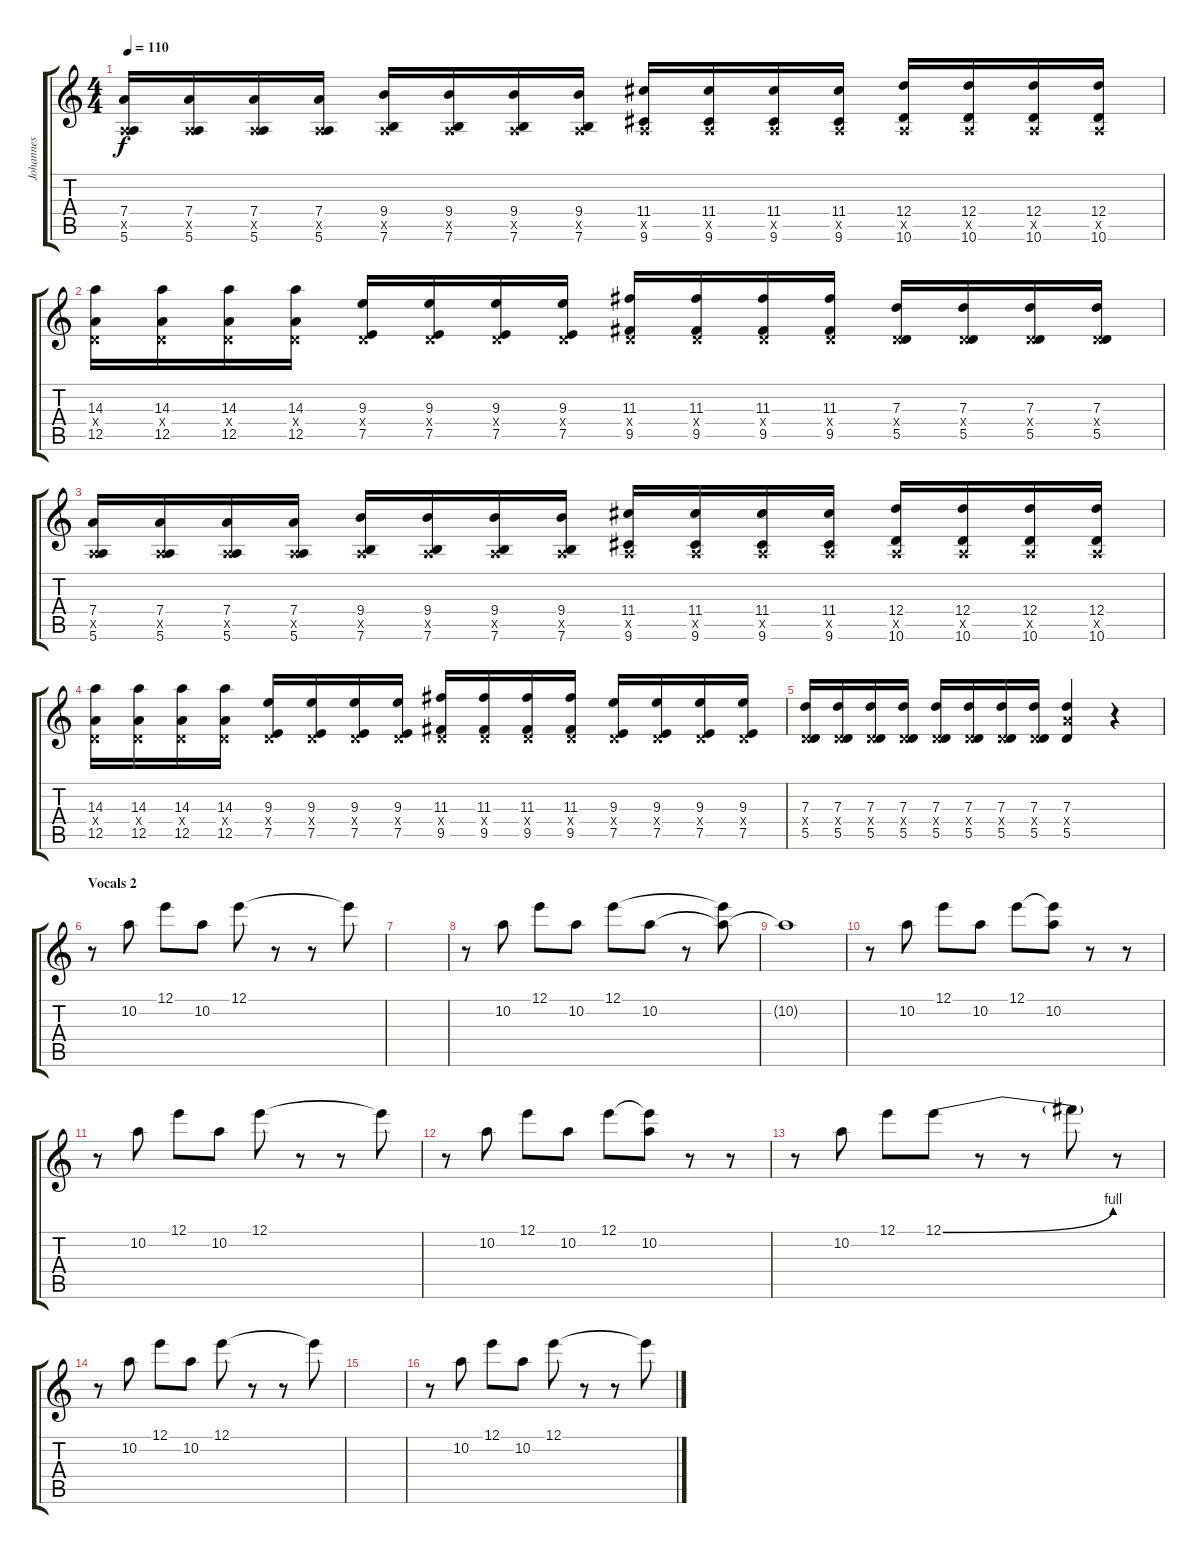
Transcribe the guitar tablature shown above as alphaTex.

\track ("Johannes" "Johannes") {instrument acousticguitarnylon}
\staff {score tabs}
\tuning (E4 B3 G3 D3 A2 E2) {hide}
\ts (4 4)
\tempo 110
\clef g2
\ks c
(7.4 0.5{x} 5.6).16{dy f} (7.4 0.5{x} 5.6).16 (7.4 0.5{x} 5.6).16 (7.4 0.5{x} 5.6).16 (9.4 0.5{x} 7.6).16 (9.4 0.5{x} 7.6).16 (9.4 0.5{x} 7.6).16 (9.4 0.5{x} 7.6).16 (11.4 0.5{x} 9.6).16 (11.4 0.5{x} 9.6).16 (11.4 0.5{x} 9.6).16 (11.4 0.5{x} 9.6).16 (12.4 0.5{x} 10.6).16 (12.4 0.5{x} 10.6).16 (12.4 0.5{x} 10.6).16 (12.4 0.5{x} 10.6).16 |
(14.3 0.4{x} 12.5).16 (14.3 0.4{x} 12.5).16 (14.3 0.4{x} 12.5).16 (14.3 0.4{x} 12.5).16 (9.3 0.4{x} 7.5).16 (9.3 0.4{x} 7.5).16 (9.3 0.4{x} 7.5).16 (9.3 0.4{x} 7.5).16 (11.3 0.4{x} 9.5).16 (11.3 0.4{x} 9.5).16 (11.3 0.4{x} 9.5).16 (11.3 0.4{x} 9.5).16 (7.3 0.4{x} 5.5).16 (7.3 0.4{x} 5.5).16 (7.3 0.4{x} 5.5).16 (7.3 0.4{x} 5.5).16 |
(7.4 0.5{x} 5.6).16 (7.4 0.5{x} 5.6).16 (7.4 0.5{x} 5.6).16 (7.4 0.5{x} 5.6).16 (9.4 0.5{x} 7.6).16 (9.4 0.5{x} 7.6).16 (9.4 0.5{x} 7.6).16 (9.4 0.5{x} 7.6).16 (11.4 0.5{x} 9.6).16 (11.4 0.5{x} 9.6).16 (11.4 0.5{x} 9.6).16 (11.4 0.5{x} 9.6).16 (12.4 0.5{x} 10.6).16 (12.4 0.5{x} 10.6).16 (12.4 0.5{x} 10.6).16 (12.4 0.5{x} 10.6).16 |
(14.3 0.4{x} 12.5).16 (14.3 0.4{x} 12.5).16 (14.3 0.4{x} 12.5).16 (14.3 0.4{x} 12.5).16 (9.3 0.4{x} 7.5).16 (9.3 0.4{x} 7.5).16 (9.3 0.4{x} 7.5).16 (9.3 0.4{x} 7.5).16 (11.3 0.4{x} 9.5).16 (11.3 0.4{x} 9.5).16 (11.3 0.4{x} 9.5).16 (11.3 0.4{x} 9.5).16 (9.3 0.4{x} 7.5).16 (9.3 0.4{x} 7.5).16 (9.3 0.4{x} 7.5).16 (9.3 0.4{x} 7.5).16 |
(7.3 0.4{x} 5.5).16 (7.3 0.4{x} 5.5).16 (7.3 0.4{x} 5.5).16 (7.3 0.4{x} 5.5).16 (7.3 0.4{x} 5.5).16 (7.3 0.4{x} 5.5).16 (7.3 0.4{x} 5.5).16 (7.3 0.4{x} 5.5).16 (7.3 7.4{x} 5.5).4 r.4 |
\section ("" "Vocals 2")
r.8 10.2.8 12.1.8 10.2.8 12.1.8 r.8 r.8 12.1{t}.8 |
|
r.8 10.2.8 12.1.8 10.2.8 12.1.8 10.2.8 r.8 (12.1{t} 10.2{t}).8 |
10.2{t}.1 |
r.8 10.2.8 12.1.8 10.2.8 12.1.8 (12.1{t} 10.2).8 r.8 r.8 |
r.8 10.2.8 12.1.8 10.2.8 12.1.8 r.8 r.8 12.1{t}.8 |
r.8 10.2.8 12.1.8 10.2.8 12.1.8 (12.1{t} 10.2).8 r.8 r.8 |
r.8 10.2.8 12.1.8 12.1{be (bend 0 0 60 4)}.8 r.8 r.8 12.1{t}.8 r.8 |
r.8 10.2.8 12.1.8 10.2.8 12.1.8 r.8 r.8 12.1{t}.8 |
|
r.8 10.2.8 12.1.8 10.2.8 12.1.8 r.8 r.8 12.1{t}.8
